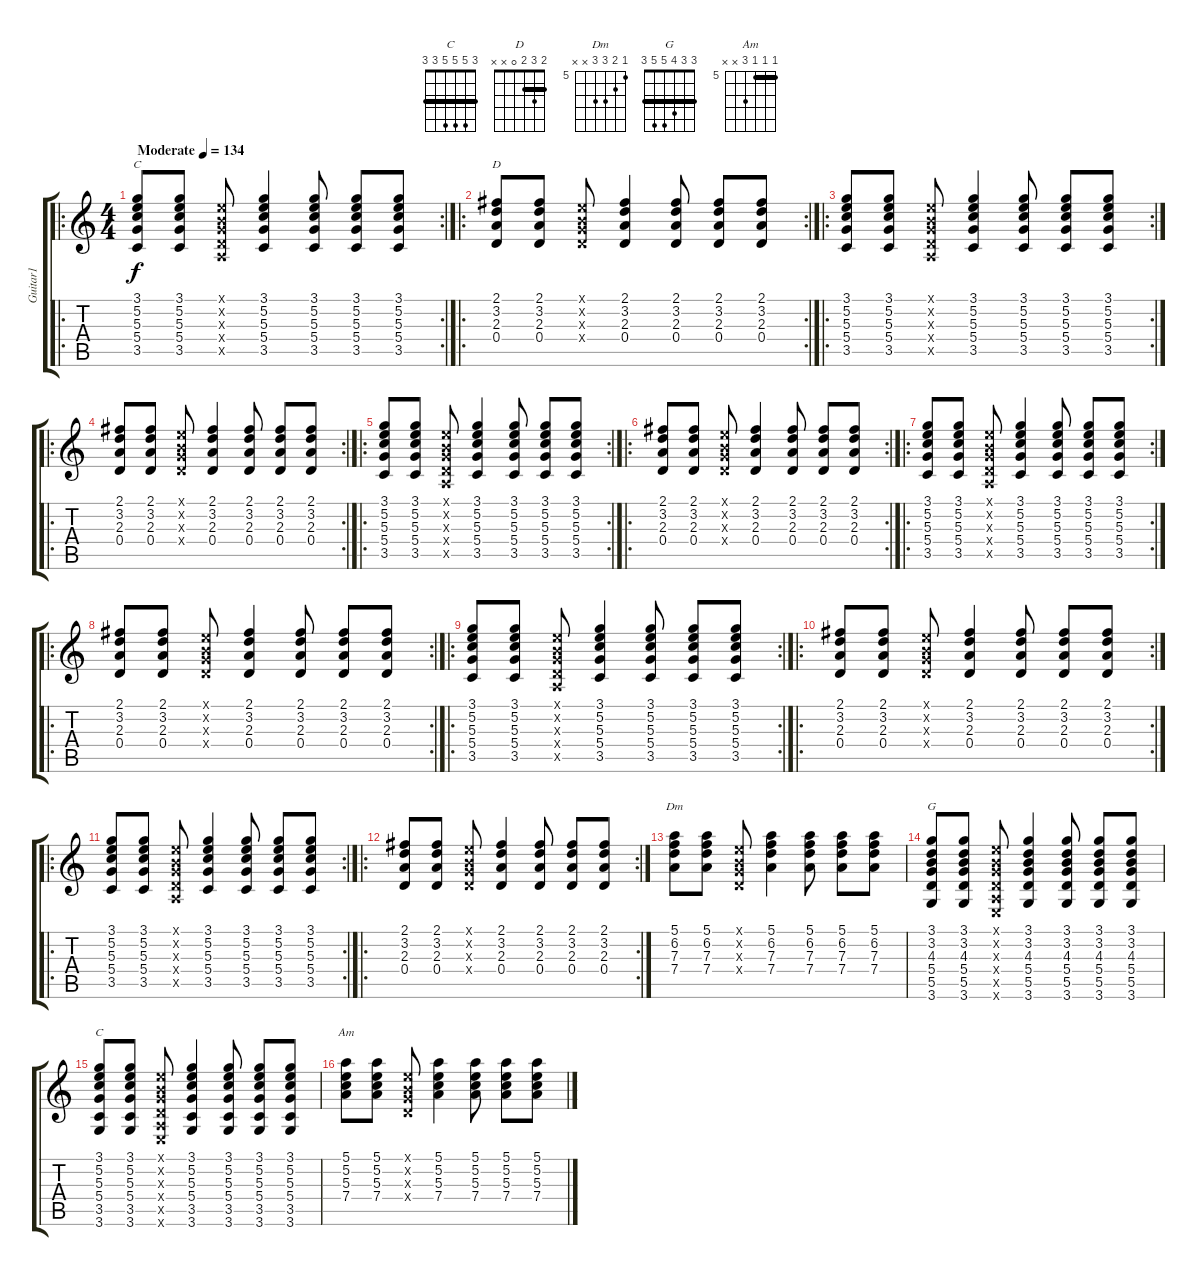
\track ("Guitar1" "Guitar1") {instrument overdrivenguitar}
\staff {score tabs}
\tuning (E4 B3 G3 D3 A2 E2) {hide}
\chord ("C" 3 5 5 5 3 x) {barre 3}
\chord ("D" 2 3 2 0 x x) {barre 2}
\chord ("Dm" 5 6 7 7 x x) {firstfret 5}
\chord ("G" 3 3 4 5 5 3) {barre 3}
\chord ("C" 3 5 5 5 3 3) {barre 3}
\chord ("Am" 5 5 5 7 x x) {firstfret 5 barre 5}
\ro
\rc 2
\ts (4 4)
\tempo (134 "Moderate")
\clef g2
\ks c
(3.1 5.2 5.3 5.4 3.5).8{ch "C" dy f instrument electricguitarclean} (3.1 5.2 5.3 5.4 3.5).8 (0.1{x} 0.2{x} 0.3{x} 0.4{x} 0.5{x}).8 (3.1 5.2 5.3 5.4 3.5).4 (3.1 5.2 5.3 5.4 3.5).8 (3.1 5.2 5.3 5.4 3.5).8 (3.1 5.2 5.3 5.4 3.5).8 |
\ro
\rc 2
(2.1 3.2 2.3 0.4).8{ch "D"} (2.1 3.2 2.3 0.4).8 (0.1{x} 0.2{x} 0.3{x} 0.4{x}).8 (2.1 3.2 2.3 0.4).4 (2.1 3.2 2.3 0.4).8 (2.1 3.2 2.3 0.4).8 (2.1 3.2 2.3 0.4).8 |
\ro
\rc 2
(3.1 5.2 5.3 5.4 3.5).8 (3.1 5.2 5.3 5.4 3.5).8 (0.1{x} 0.2{x} 0.3{x} 0.4{x} 0.5{x}).8 (3.1 5.2 5.3 5.4 3.5).4 (3.1 5.2 5.3 5.4 3.5).8 (3.1 5.2 5.3 5.4 3.5).8 (3.1 5.2 5.3 5.4 3.5).8 |
\ro
\rc 2
(2.1 3.2 2.3 0.4).8 (2.1 3.2 2.3 0.4).8 (0.1{x} 0.2{x} 0.3{x} 0.4{x}).8 (2.1 3.2 2.3 0.4).4 (2.1 3.2 2.3 0.4).8 (2.1 3.2 2.3 0.4).8 (2.1 3.2 2.3 0.4).8 |
\ro
\rc 2
(3.1 5.2 5.3 5.4 3.5).8 (3.1 5.2 5.3 5.4 3.5).8 (0.1{x} 0.2{x} 0.3{x} 0.4{x} 0.5{x}).8 (3.1 5.2 5.3 5.4 3.5).4 (3.1 5.2 5.3 5.4 3.5).8 (3.1 5.2 5.3 5.4 3.5).8 (3.1 5.2 5.3 5.4 3.5).8 |
\ro
\rc 2
(2.1 3.2 2.3 0.4).8 (2.1 3.2 2.3 0.4).8 (0.1{x} 0.2{x} 0.3{x} 0.4{x}).8 (2.1 3.2 2.3 0.4).4 (2.1 3.2 2.3 0.4).8 (2.1 3.2 2.3 0.4).8 (2.1 3.2 2.3 0.4).8 |
\ro
\rc 2
(3.1 5.2 5.3 5.4 3.5).8 (3.1 5.2 5.3 5.4 3.5).8 (0.1{x} 0.2{x} 0.3{x} 0.4{x} 0.5{x}).8 (3.1 5.2 5.3 5.4 3.5).4 (3.1 5.2 5.3 5.4 3.5).8 (3.1 5.2 5.3 5.4 3.5).8 (3.1 5.2 5.3 5.4 3.5).8 |
\ro
\rc 2
(2.1 3.2 2.3 0.4).8 (2.1 3.2 2.3 0.4).8 (0.1{x} 0.2{x} 0.3{x} 0.4{x}).8 (2.1 3.2 2.3 0.4).4 (2.1 3.2 2.3 0.4).8 (2.1 3.2 2.3 0.4).8 (2.1 3.2 2.3 0.4).8 |
\ro
\rc 2
(3.1 5.2 5.3 5.4 3.5).8 (3.1 5.2 5.3 5.4 3.5).8 (0.1{x} 0.2{x} 0.3{x} 0.4{x} 0.5{x}).8 (3.1 5.2 5.3 5.4 3.5).4 (3.1 5.2 5.3 5.4 3.5).8 (3.1 5.2 5.3 5.4 3.5).8 (3.1 5.2 5.3 5.4 3.5).8 |
\ro
\rc 2
(2.1 3.2 2.3 0.4).8 (2.1 3.2 2.3 0.4).8 (0.1{x} 0.2{x} 0.3{x} 0.4{x}).8 (2.1 3.2 2.3 0.4).4 (2.1 3.2 2.3 0.4).8 (2.1 3.2 2.3 0.4).8 (2.1 3.2 2.3 0.4).8 |
\ro
\rc 2
(3.1 5.2 5.3 5.4 3.5).8 (3.1 5.2 5.3 5.4 3.5).8 (0.1{x} 0.2{x} 0.3{x} 0.4{x} 0.5{x}).8 (3.1 5.2 5.3 5.4 3.5).4 (3.1 5.2 5.3 5.4 3.5).8 (3.1 5.2 5.3 5.4 3.5).8 (3.1 5.2 5.3 5.4 3.5).8 |
\ro
\rc 2
(2.1 3.2 2.3 0.4).8 (2.1 3.2 2.3 0.4).8 (0.1{x} 0.2{x} 0.3{x} 0.4{x}).8 (2.1 3.2 2.3 0.4).4 (2.1 3.2 2.3 0.4).8 (2.1 3.2 2.3 0.4).8 (2.1 3.2 2.3 0.4).8 |
(5.1 6.2 7.3 7.4).8{ch "Dm" instrument overdrivenguitar} (5.1 6.2 7.3 7.4).8 (0.1{x} 0.2{x} 0.3{x} 0.4{x}).8 (5.1 6.2 7.3 7.4).4 (5.1 6.2 7.3 7.4).8 (5.1 6.2 7.3 7.4).8 (5.1 6.2 7.3 7.4).8 |
(3.1 3.2 4.3 5.4 5.5 3.6).8{ch "G"} (3.1 3.2 4.3 5.4 5.5 3.6).8 (0.1{x} 0.2{x} 0.3{x} 0.4{x} 0.5{x} 0.6{x}).8 (3.1 3.2 4.3 5.4 5.5 3.6).4 (3.1 3.2 4.3 5.4 5.5 3.6).8 (3.1 3.2 4.3 5.4 5.5 3.6).8 (3.1 3.2 4.3 5.4 5.5 3.6).8 |
(3.1 5.2 5.3 5.4 3.5 3.6).8{ch "C"} (3.1 5.2 5.3 5.4 3.5 3.6).8 (0.1{x} 0.2{x} 0.3{x} 0.4{x} 0.5{x} 0.6{x}).8 (3.1 5.2 5.3 5.4 3.5 3.6).4 (3.1 5.2 5.3 5.4 3.5 3.6).8 (3.1 5.2 5.3 5.4 3.5 3.6).8 (3.1 5.2 5.3 5.4 3.5 3.6).8 |
(5.1 5.2 5.3 7.4).8{ch "Am"} (5.1 5.2 5.3 7.4).8 (0.1{x} 0.2{x} 0.3{x} 0.4{x}).8 (5.1 5.2 5.3 7.4).4 (5.1 5.2 5.3 7.4).8 (5.1 5.2 5.3 7.4).8 (5.1 5.2 5.3 7.4).8
